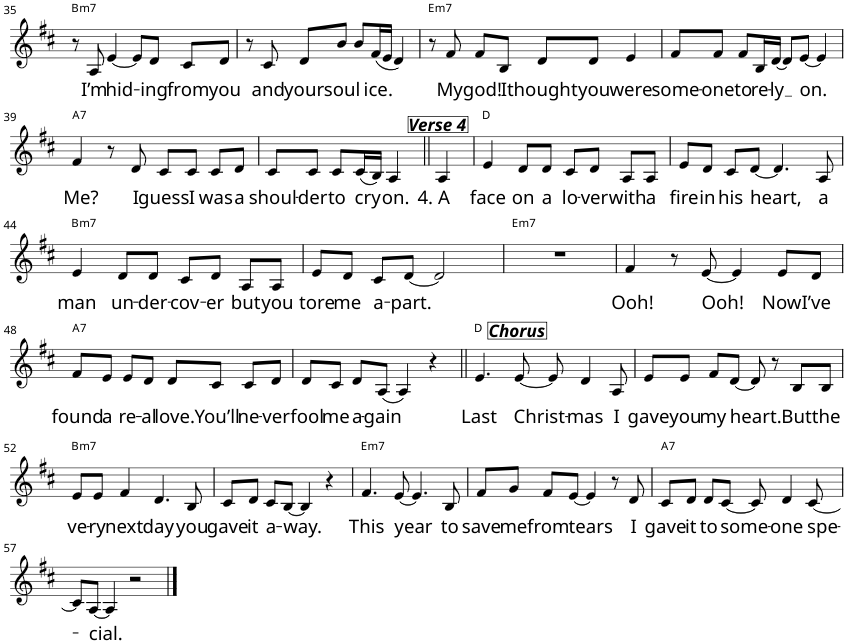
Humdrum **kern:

**kern	**text	**harte
*part1	*part1	*part1
*staff1	*staff1	*
!!LO:PB:g=z
*clefG2	*	*
*k[f#c#]	*	*
*D:	*	*
*M4/4	*	*
=35	=35	=35
!	!	!LO:H:kt=m7
8r	.	B:min7
!	!LO:LY:b	!
8A/	I’m	.
!	!LO:LY:b	!
[4e/	hid-	.
8e/L]	.	.
!	!LO:LY:b	!
8d/J	-ing	.
!	!LO:LY:b	!
8c#/L	from	.
!	!LO:LY:b	!
8d/J	you	.
=36	=36	=36
8r	.	.
!	!LO:LY:b	!
8c#/	and	.
!	!LO:LY:b	!
8d/L	your	.
!	!LO:LY:b	!
8b/J	soul	.
8b/L	.	.
!	!LO:LY:b	!
(16f#/L	ice.	.
16e/JJ	.	.
4d/)	.	.
=37	=37	=37
!	!	!LO:H:kt=m7
8r	.	E:min7
!	!LO:LY:b	!
8f#/	My	.
!	!LO:LY:b	!
8f#/L	god!	.
!	!LO:LY:b	!
8B/J	I	.
!	!LO:LY:b	!
8d/L	thought	.
!	!LO:LY:b	!
8d/J	you	.
!	!LO:LY:b	!
4e/	were	.
=38	=38	=38
!	!LO:LY:b	!
8f#/L	some-	.
!	!LO:LY:b	!
8f#/J	-one	.
!	!LO:LY:b	!
8f#/L	to	.
!	!LO:LY:b	!
16B/L	re-	.
!	!LO:LY:b	!
[16d/JJ	-ly	.
8d/L]	.	.
!	!LO:LY:b	!
[8e/J	on.	.
4e/]	.	.
!!LO:LB:g=z
=39	=39	=39
!	!LO:LY:b	!LO:H:kt=7
4f#/	Me?	A:7
8r	.	.
!	!LO:LY:b	!
8d/	I	.
!	!LO:LY:b	!
8c#/L	guess	.
!	!LO:LY:b	!
8c#/J	I	.
!	!LO:LY:b	!
8c#/L	was	.
!	!LO:LY:b	!
8d/J	a	.
=40	=40	=40
!	!LO:LY:b	!
8c#/L	shoul-	.
!	!LO:LY:b	!
8c#/J	-der	.
!	!LO:LY:b	!
8c#/L	to	.
!	!LO:LY:b	!
(16c#/L	cry	.
16B/JJ)	.	.
!	!LO:LY:b	!
4A/	on.	.
=41||	=41||	=41||
!LO:TX:a:Bi:t=Verse 4	!	!
!	!LO:LY:b	!
4A/	4. A	.
=42	=42	=42
!	!LO:LY:b	!
4e/	face	D:maj
!	!LO:LY:b	!
8d/L	on	.
!	!LO:LY:b	!
8d/J	a	.
!	!LO:LY:b	!
8c#/L	lo-	.
!	!LO:LY:b	!
8d/J	-ver	.
!	!LO:LY:b	!
8A/L	with	.
!	!LO:LY:b	!
8A/J	a	.
=43	=43	=43
!	!LO:LY:b	!
8e/L	fire	.
!	!LO:LY:b	!
8d/J	in	.
!	!LO:LY:b	!
8c#/L	his	.
!	!LO:LY:b	!
[8d/J	heart,	.
4.d/]	.	.
!	!LO:LY:b	!
8A/	a	.
!!LO:LB:g=z
=44	=44	=44
!	!LO:LY:b	!LO:H:kt=m7
4e/	man	B:min7
!	!LO:LY:b	!
8d/L	un-	.
!	!LO:LY:b	!
8d/J	-der-	.
!	!LO:LY:b	!
8c#/L	-cov-	.
!	!LO:LY:b	!
8d/J	-er	.
!	!LO:LY:b	!
8A/L	but	.
!	!LO:LY:b	!
8A/J	you	.
=45	=45	=45
!	!LO:LY:b	!
8e/L	tore	.
!	!LO:LY:b	!
8d/J	me	.
!	!LO:LY:b	!
8c#/L	a-	.
!	!LO:LY:b	!
[8d/J	-part.	.
2d/]	.	.
=46	=46	=46
!	!	!LO:H:kt=m7
1r	.	E:min7
=47	=47	=47
!	!LO:LY:b	!
4f#/	Ooh!	.
8r	.	.
!	!LO:LY:b	!
[8e/	Ooh!	.
4e/]	.	.
!	!LO:LY:b	!
8e/L	Now	.
!	!LO:LY:b	!
8d/J	I’ve	.
!!LO:LB:g=z
=48	=48	=48
!	!LO:LY:b	!LO:H:kt=7
8f#/L	found	A:7
!	!LO:LY:b	!
8e/J	a	.
!	!LO:LY:b	!
8e/L	re-	.
!	!LO:LY:b	!
8d/J	-al	.
!	!LO:LY:b	!
8d/L	love.	.
!	!LO:LY:b	!
8c#/J	You’ll	.
!	!LO:LY:b	!
8c#/L	ne-	.
!	!LO:LY:b	!
8d/J	-ver	.
=49	=49	=49
!	!LO:LY:b	!
8d/L	fool	.
!	!LO:LY:b	!
8c#/J	me	.
!	!LO:LY:b	!
8d/L	a-	.
!	!LO:LY:b	!
(8A/J	-gain	.
4A/)	.	.
4r	.	.
=50||	=50||	=50||
!LO:TX:a:Bi:t=Chorus	!	!
!	!LO:LY:b	!
4.e/	Last	D:maj
!	!LO:LY:b	!
[8e/	Christ-	.
8e/]	.	.
!	!LO:LY:b	!
4d/	-mas	.
!	!LO:LY:b	!
8A/	I	.
=51	=51	=51
!	!LO:LY:b	!
8e/L	gave	.
!	!LO:LY:b	!
8e/J	you	.
!	!LO:LY:b	!
8f#/L	my	.
!	!LO:LY:b	!
[8d/J	heart.	.
8d/]	.	.
8r	.	.
!	!LO:LY:b	!
8B/L	But	.
!	!LO:LY:b	!
8B/J	the	.
!!LO:LB:g=z
=52	=52	=52
!	!LO:LY:b	!LO:H:kt=m7
8e/L	ve-	B:min7
!	!LO:LY:b	!
8e/J	-ry	.
!	!LO:LY:b	!
4f#/	next	.
!	!LO:LY:b	!
4.d/	day	.
!	!LO:LY:b	!
8B/	you	.
=53	=53	=53
!	!LO:LY:b	!
8c#/L	gave	.
!	!LO:LY:b	!
8d/J	it	.
!	!LO:LY:b	!
8c#/L	a-	.
!	!LO:LY:b	!
[8B/J	-way.	.
4B/]	.	.
4r	.	.
=54	=54	=54
!	!LO:LY:b	!LO:H:kt=m7
4.f#/	This	E:min7
!	!LO:LY:b	!
[8e/	year	.
4.e/]	.	.
!	!LO:LY:b	!
8B/	to	.
=55	=55	=55
!	!LO:LY:b	!
8f#/L	save	.
!	!LO:LY:b	!
8g/J	me	.
!	!LO:LY:b	!
8f#/L	from	.
!	!LO:LY:b	!
[8e/J	tears	.
4e/]	.	.
8r	.	.
!	!LO:LY:b	!
8d/	I	.
=56	=56	=56
!	!LO:LY:b	!LO:H:kt=7
8c#/L	gave	A:7
!	!LO:LY:b	!
8d/J	it	.
!	!LO:LY:b	!
8d/L	to	.
!	!LO:LY:b	!
[8c#/J	some-	.
8c#/]	.	.
!	!LO:LY:b	!
4d/	-one	.
!	!LO:LY:b	!
[8c#/	spe-	.
!!LO:LB:g=z
=57	=57	=57
8c#/L]	.	.
!	!LO:LY:b	!
[8A/J	-cial.	.
4A/]	.	.
2r	.	.
==	==	==
*-	*-	*-
